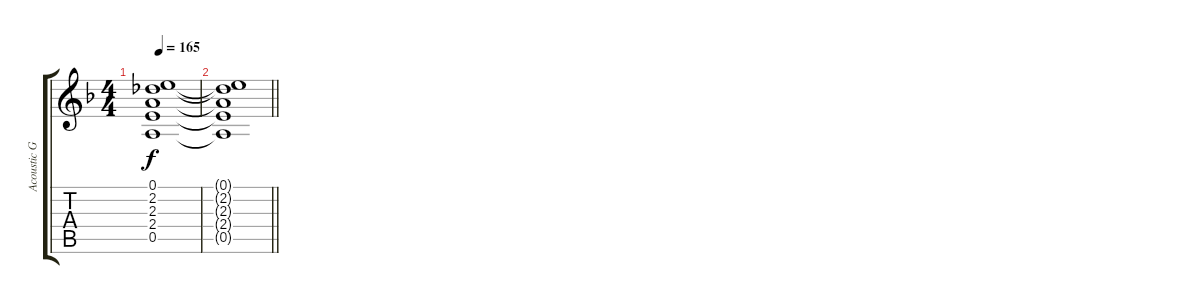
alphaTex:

\track ("Acoustic Guitar [David Gilmour]" "Acoustic G") {instrument acousticguitarsteel}
\staff {score tabs}
\tuning (E4 B3 G3 D3 A2 E2) {hide}
\ts (4 4)
\tempo 165
\clef g2
\ks dminor
(0.1{t} 2.2{t} 2.3{t} 2.4{t} 0.5{t}).1{dy f} |
\barLineRight lightlight
(0.1{t} 2.2{t} 2.3{t} 2.4{t} 0.5{t}).1
